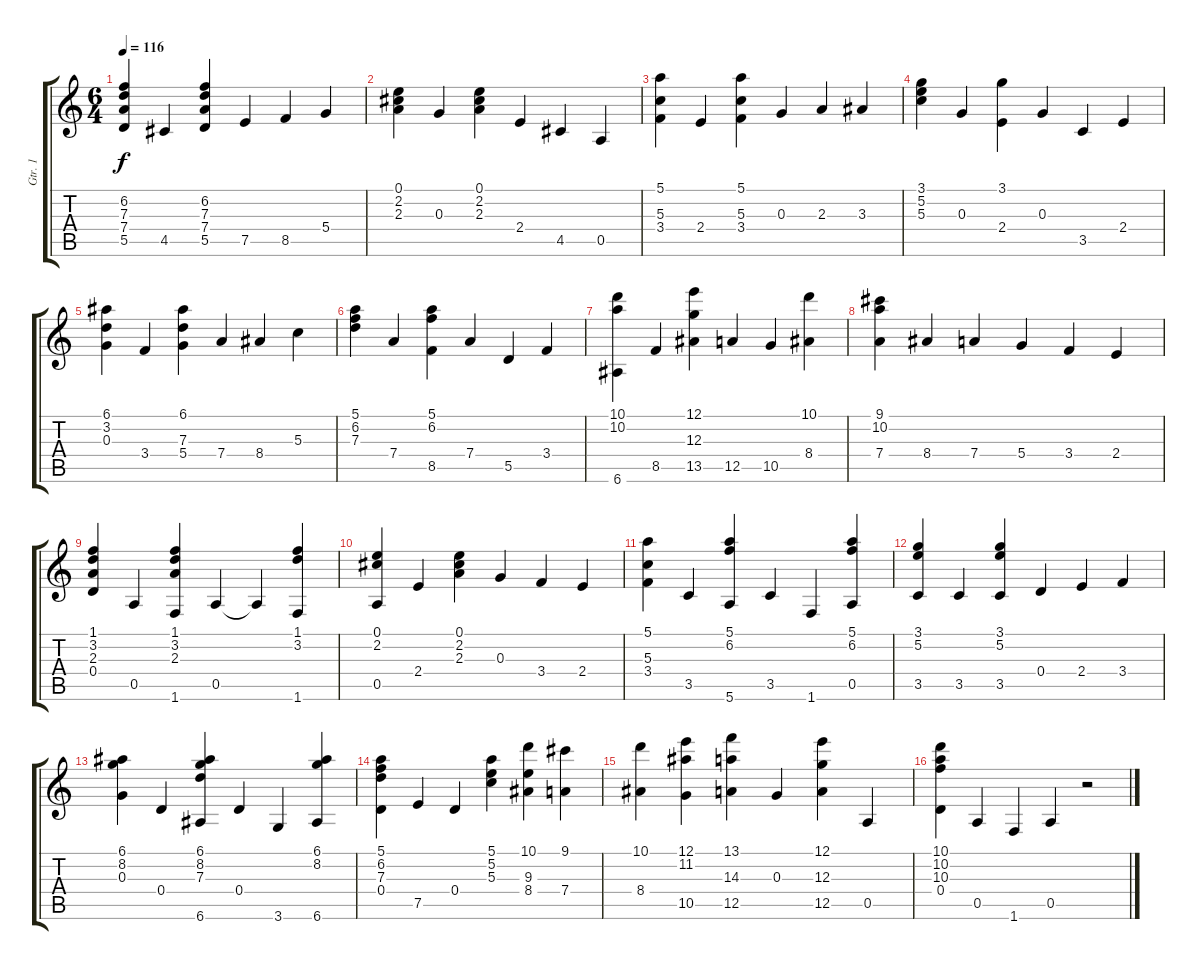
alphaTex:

\track ("Gtr. 1" "Gtr. 1") {instrument acousticguitarnylon}
\staff {score tabs}
\tuning (E4 B3 G3 D3 A2 E2) {hide}
\ts (6 4)
\tempo 116
\clef g2
\ks c
(6.2 7.3 7.4 5.5).4{dy f} 4.5.4 (6.2 7.3 7.4 5.5).4 7.5.4 8.5.4 5.4.4 |
(0.1 2.2 2.3).4 0.3.4 (0.1 2.2 2.3).4 2.4.4 4.5.4 0.5.4 |
(5.1 5.3 3.4).4 2.4.4 (5.1 5.3 3.4).4 0.3.4 2.3.4 3.3.4 |
(3.1 5.2 5.3).4 0.3.4 (3.1 2.4).4 0.3.4 3.5.4 2.4.4 |
(6.1 3.2 0.3).4 3.4.4 (6.1 7.3 5.4).4 7.4.4 8.4.4 5.3.4 |
(5.1 6.2 7.3).4 7.4.4 (5.1 6.2 8.5).4 7.4.4 5.5.4 3.4.4 |
(10.1 10.2 6.6).4 8.5.4 (12.1 12.3 13.5).4 12.5.4 10.5.4 (10.1 8.4).4 |
(9.1 10.2 7.4).4 8.4.4 7.4.4 5.4.4 3.4.4 2.4.4 |
(1.1 3.2 2.3 0.4).4 0.5.4 (1.1 3.2 2.3 1.6).4 0.5.4 0.5{t}.4 (1.1 3.2 1.6).4 |
(0.1 2.2 0.5).4 2.4.4 (0.1 2.2 2.3).4 0.3.4 3.4.4 2.4.4 |
(5.1 5.3 3.4).4 3.5.4 (5.1 6.2 5.6).4 3.5.4 1.6.4 (5.1 6.2 0.5).4 |
(3.1 5.2 3.5).4 3.5.4 (3.1 5.2 3.5).4 0.4.4 2.4.4 3.4.4 |
(6.1 8.2 0.3).4 0.4.4 (6.1 8.2 7.3 6.6).4 0.4.4 3.6.4 (6.1 8.2 6.6).4 |
(5.1 6.2 7.3 0.4).4 7.5.4 0.4.4 (5.1 5.2 5.3).4 (10.1 9.3 8.4).4 (9.1 7.4).4 |
(10.1 8.4).4 (12.1 11.2 10.5).4 (13.1 14.3 12.5).4 0.3.4 (12.1 12.3 12.5).4 0.5.4 |
(10.1 10.2 10.3 0.4).4 0.5.4 1.6.4 0.5.4 r.2
